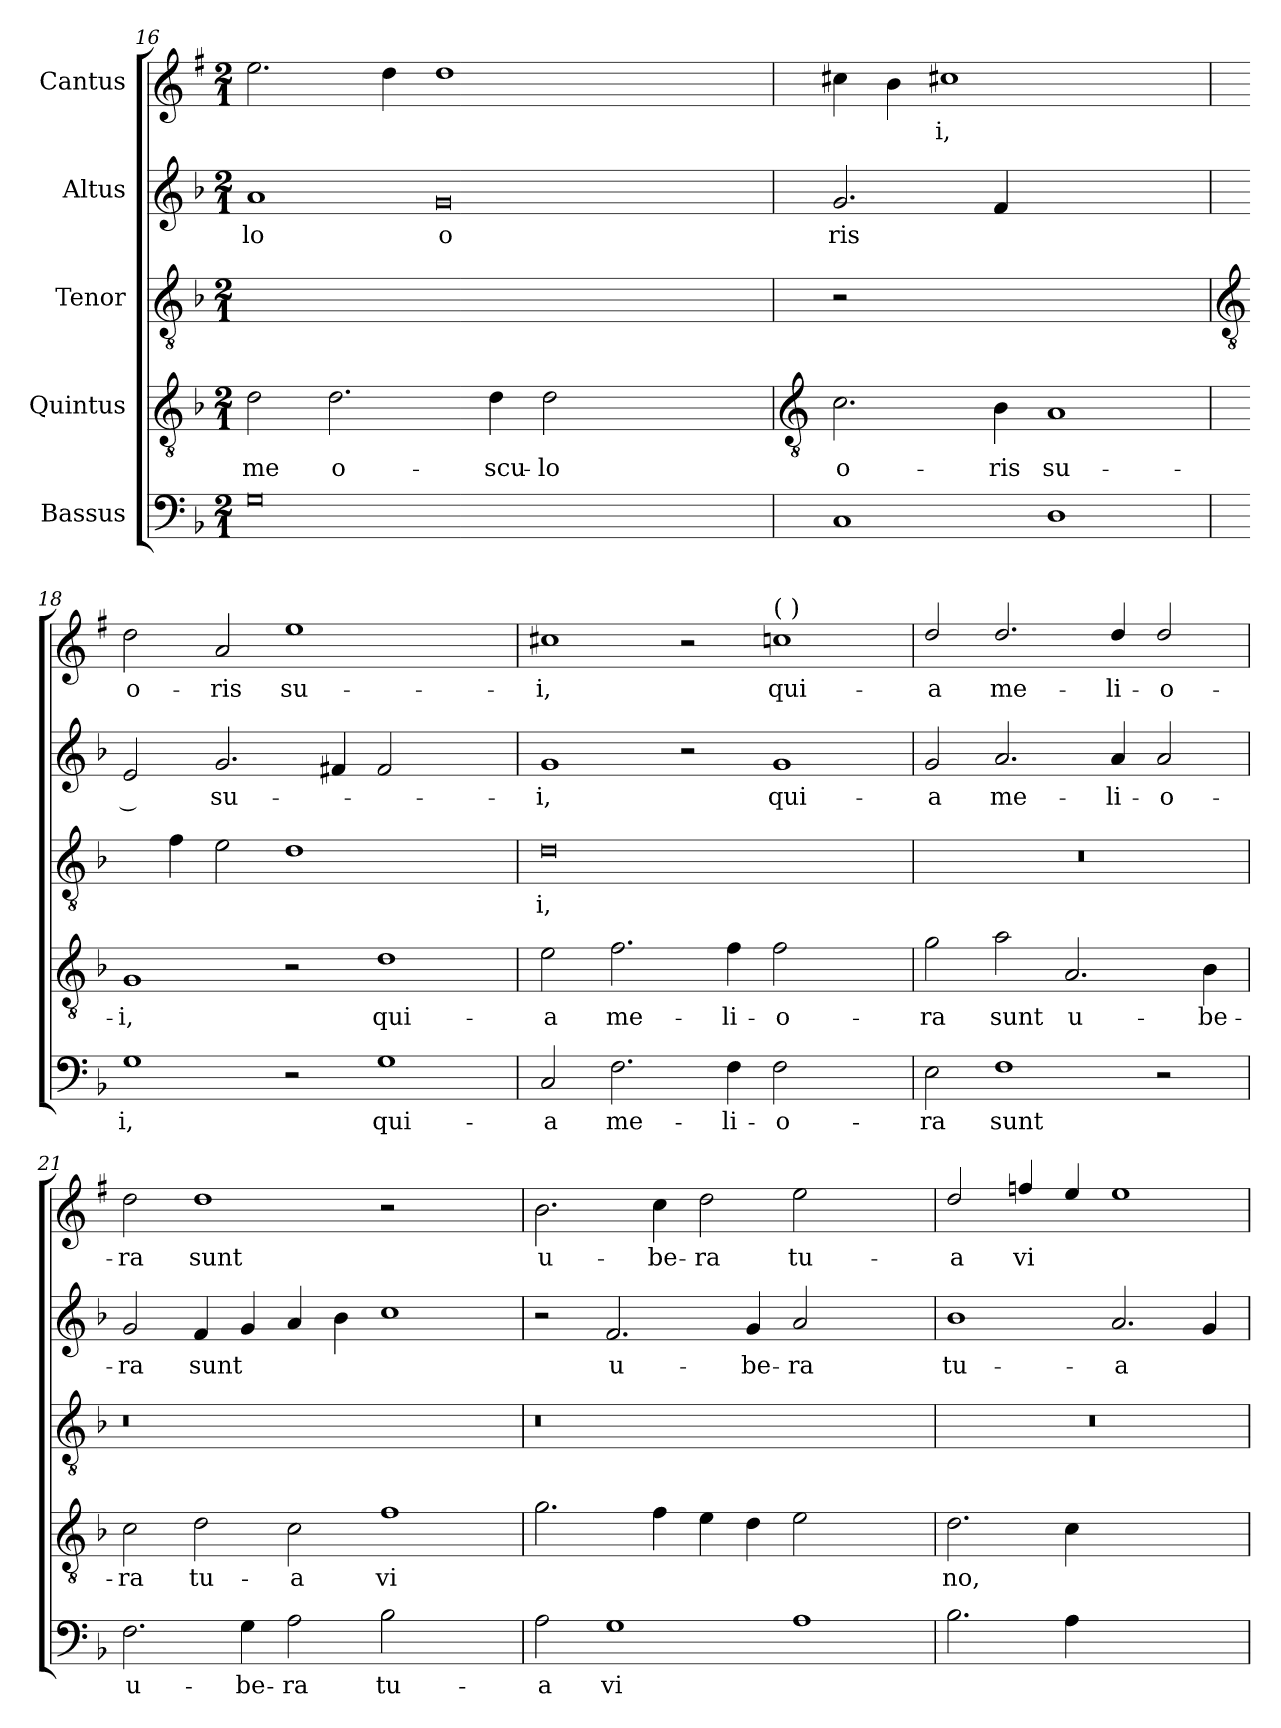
**kern	**text	**kern	**text	**kern	**text	**kern	**text	**kern	**text
*part5	*part5	*part4	*part4	*part3	*part3	*part2	*part2	*part1	*part1
*staff5	*staff5	*staff4	*staff4	*staff3	*staff3	*staff2	*staff2	*staff1	*staff1
*I"Bassus	*	*I"Quintus	*	*I"Tenor	*	*I"Altus	*	*I"Cantus	*
*clefF4	*	*clefGv2	*	*clefGv2	*	*clefG2	*	*clefG2	*
*	*	*	*	*	*	*	*	*ITrd1c2	*
*k[b-]	*	*k[b-]	*	*k[b-]	*	*k[b-]	*	*k[b-]	*
*F:	*	*F:	*	*F:	*	*F:	*	*F:	*
*M2/1	*	*M2/1	*	*M2/1	*	*M2/1	*	*M2/1	*
=16	=16	=16	=16	=16	=16	=16	=16	=16	=16
!	!	!	!LO:LY:b	!	!LO:LY:b	!	!LO:LY:b	!	!
0G	.	2d	me	[1Gyy	-ris	1a	-lo	2.dd	.
!	!	!	!LO:LY:b	!	!	!	!	!	!
.	.	2.d	o-	.	.	.	.	.	.
.	.	.	.	.	.	.	.	4cc	.
!	!	!	!	!	!	!	!LO:LY:b	!	!
.	.	.	.	2.Gyy_	.	0g	o	1cc	.
!	!	!	!LO:LY:b	!	!	!	!	!	!
.	.	4d	-scu-	.	.	.	.	.	.
!	!	!	!LO:LY:b	!	!	!	!	!	!
.	.	2d	-lo	.	.	.	.	.	.
.	.	.	.	4Gyy]	.	.	.	.	.
1ryy	.	1ryy	.	1ryy	.	.	.	1ryy	.
!!LO:LB:g=z
=17	=17	=17	=17	=17	=17	=17	=17	=17	=17
*	*	*clefGv2	*	*	*	*	*	*	*
!	!	!	!LO:LY:b	!	!	!	!LO:LY:b	!	!
1C	.	2.c	o-	2r	.	2.g	ris	4b	.
.	.	.	.	.	.	.	.	4a	.
!	!	!	!	!	!LO:LY:b	!	!	!	!LO:LY:b
.	.	.	.	[2gyy	su	.	.	1bn	i,
!	!	!	!LO:LY:b	!	!	!	!	!	!
.	.	4B-	-ris	.	.	4f	.	.	.
!	!	!	!LO:LY:b	!	!	!	!	!	!
1D	.	1A	su-	1ryy	.	1ryy	.	.	.
.	.	.	.	.	.	.	.	2ryy	.
!!LO:LB:g=z
=18	=18	=18	=18	=18	=18	=18	=18	=18	=18
*	*	*	*	*clefGv2	*	*	*	*	*
!	!LO:LY:b	!	!LO:LY:b	!	!	!	!LO:LY:b	!	!LO:LY:b
*	*	*	*	*	*	*	*	*^	*
1G	i,	1G	-i,	4gyy]	.	2e	__	2cc	0ryy	o-
.	.	.	.	4f	.	.	.	.	.	.
!	!	!	!	!	!	!	!LO:LY:b	!	!	!LO:LY:b
.	.	.	.	2e	.	2.g	su-	2g	.	-ris
!	!	!	!	!	!	!	!	!	!	!LO:LY:b
2r	.	2r	.	1d	.	.	.	1dd	.	su-
.	.	.	.	.	.	4f#	.	.	.	.
!	!LO:LY:b	!	!LO:LY:b	!	!	!	!	!	!	!
1G	qui-	1d	qui-	.	.	2f#	.	.	.	.
.	.	.	.	2ryy	.	2ryy	.	2ryy	2ryy	.
=19	=19	=19	=19	=19	=19	=19	=19	=19	=19	=19
!	!LO:LY:b	!	!LO:LY:b	!	!LO:LY:b	!	!LO:LY:b	!	!	!LO:LY:b
2C	-a	2e	-a	0d	i,	1g	-i,	1bn	1ryy	-i,
!	!LO:LY:b	!	!LO:LY:b	!	!	!	!	!	!	!
2.F	me-	2.f	me-	.	.	.	.	.	.	.
.	.	.	.	.	.	2r	.	2r	2ryy	.
!	!LO:LY:b	!	!LO:LY:b	!	!	!	!	!	!	!
4F	-li-	4f	-li-	.	.	.	.	.	.	.
!	!	!	!	!	!	!	!	!LO:TX:a:t=(  )	!	!
!	!LO:LY:b	!	!LO:LY:b	!	!	!	!LO:LY:b	!	!	!LO:LY:b
2F	-o-	2f	-o-	.	.	1g	qui-	1b-	2ryy	qui-
2ryy	.	2ryy	.	2ryy	.	.	.	.	2ryy	.
=19	=19	=19	=19	=19	=19	=19	=19	=19	=19	=19
!	!LO:LY:b	!	!LO:LY:b	!	!	!	!LO:LY:b	!	!	!LO:LY:b
2E	-ra	2g	-ra	0r	.	2g	-a	2cc	0ryy	-a
!	!LO:LY:b	!	!LO:LY:b	!	!	!	!LO:LY:b	!	!	!LO:LY:b
1F	sunt	2a	sunt	.	.	2.a	me-	2.cc	.	me-
!	!	!	!LO:LY:b	!	!	!	!	!	!	!
.	.	2.A	u-	.	.	.	.	.	.	.
!	!	!	!	!	!	!	!LO:LY:b	!	!	!LO:LY:b
.	.	.	.	.	.	4a	-li-	4cc	.	-li-
!	!	!	!	!	!	!	!LO:LY:b	!	!	!LO:LY:b
2r	.	.	.	.	.	2a	-o-	2cc	.	-o-
!	!	!	!LO:LY:b	!	!	!	!	!	!	!
.	.	4B-	-be-	.	.	.	.	.	.	.
=21	=21	=21	=21	=21	=21	=21	=21	=21	=21	=21
!	!LO:LY:b	!	!LO:LY:b	!	!	!	!LO:LY:b	!	!	!LO:LY:b
2.F	u-	2c	-ra	0r	.	2g	-ra	2cc	0ryy	-ra
!	!	!	!LO:LY:b	!	!	!	!LO:LY:b	!	!	!LO:LY:b
.	.	2d	tu-	.	.	4f	sunt	1cc	.	sunt
!	!LO:LY:b	!	!	!	!	!	!	!	!	!
4G	-be-	.	.	.	.	4g	.	.	.	.
!	!LO:LY:b	!	!LO:LY:b	!	!	!	!	!	!	!
2A	-ra	2c	-a	.	.	4a	.	.	.	.
.	.	.	.	.	.	4b-	.	.	.	.
!	!LO:LY:b	!	!LO:LY:b	!	!	!	!	!	!	!
2B-	tu-	1f	vi	.	.	1cc	.	2r	.	.
2ryy	.	.	.	2ryy	.	.	.	2ryy	2ryy	.
=22	=22	=22	=22	=22	=22	=22	=22	=22	=22	=22
!	!LO:LY:b	!	!	!	!	!	!	!	!	!LO:LY:b
2A	-a	2.g	.	0r	.	2r	.	2.a	0ryy	u-
!	!LO:LY:b	!	!	!	!	!	!LO:LY:b	!	!	!
1G	vi	.	.	.	.	2.f	u-	.	.	.
!	!	!	!	!	!	!	!	!	!	!LO:LY:b
.	.	4f	.	.	.	.	.	4b-	.	-be-
!	!	!	!	!	!	!	!	!	!	!LO:LY:b
.	.	4e	.	.	.	.	.	2cc	.	-ra
!	!	!	!	!	!	!	!LO:LY:b	!	!	!
.	.	4d	.	.	.	4g	-be-	.	.	.
!	!	!	!	!	!	!	!LO:LY:b	!	!	!LO:LY:b
1A	.	2e	.	.	.	2a	-ra	2dd	.	tu-
.	.	2ryy	.	2ryy	.	2ryy	.	2ryy	2ryy	.
=23	=23	=23	=23	=23	=23	=23	=23	=23	=23	=23
!	!	!	!LO:LY:b	!	!	!	!LO:LY:b	!	!	!LO:LY:b
2.B-	.	2.d	no,	0r	.	1b-	tu-	2cc	0ryy	-a
!	!	!	!	!	!	!	!	!	!	!LO:LY:b
.	.	.	.	.	.	.	.	4ee-X	.	vi
4A	.	4c	.	.	.	.	.	4dd	.	.
!	!	!	!	!	!	!	!LO:LY:b	!	!	!
1ryy	.	1ryy	.	.	.	2.a	-a	1dd	.	.
.	.	.	.	.	.	4g	.	.	.	.
*	*	*	*	*	*	*	*	*v	*v	*
=	=	=	=	=	=	=	=	=	=
*-	*-	*-	*-	*-	*-	*-	*-	*-	*-
